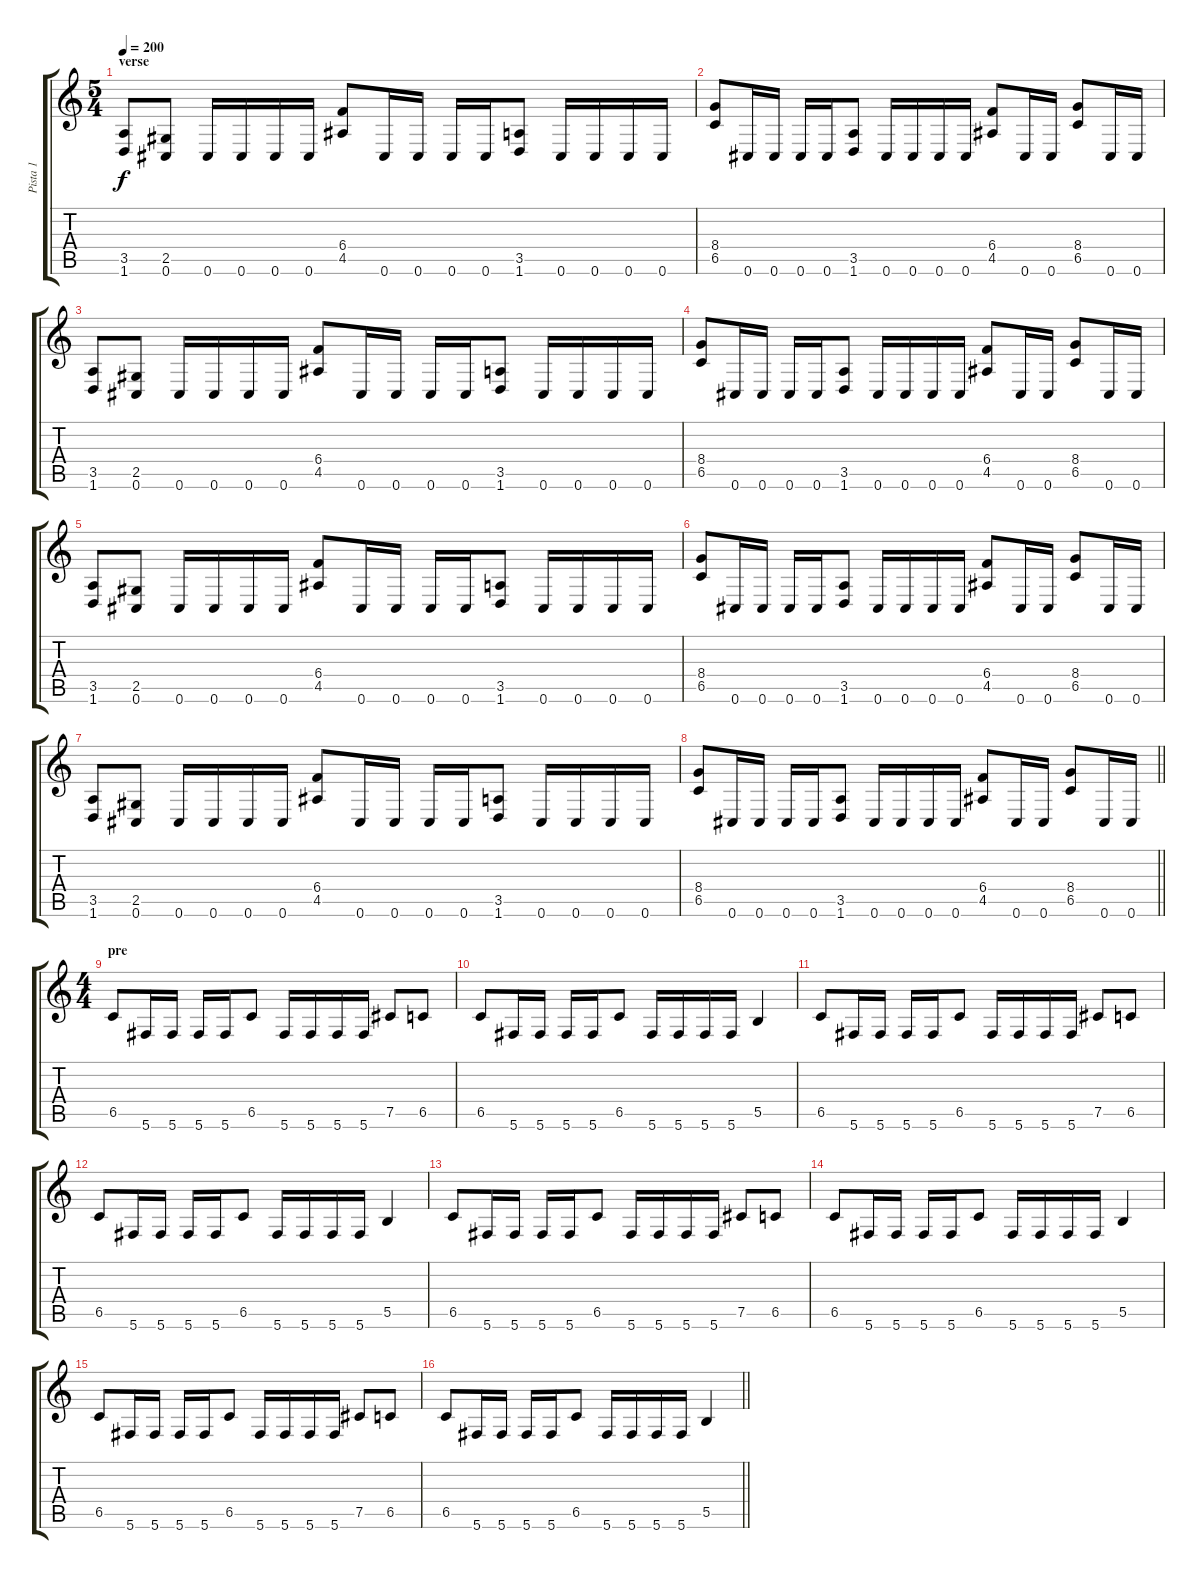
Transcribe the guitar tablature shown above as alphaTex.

\track ("Pista 1" "Pista 1") {instrument distortionguitar}
\staff {score tabs}
\tuning (Db4 Ab3 E3 B2 Gb2 Db2) {hide}
\ts (5 4)
\section ("" "verse")
\tempo 200
\clef g2
\ks c
(3.5 1.6).8{dy f} (2.5 0.6).8 0.6.16 0.6.16 0.6.16 0.6.16 (6.4 4.5).8 0.6.16 0.6.16 0.6.16 0.6.16 (3.5 1.6).8 0.6.16 0.6.16 0.6.16 0.6.16 |
(8.4 6.5).8 0.6.16 0.6.16 0.6.16 0.6.16 (3.5 1.6).8 0.6.16 0.6.16 0.6.16 0.6.16 (6.4 4.5).8 0.6.16 0.6.16 (8.4 6.5).8 0.6.16 0.6.16 |
(3.5 1.6).8 (2.5 0.6).8 0.6.16 0.6.16 0.6.16 0.6.16 (6.4 4.5).8 0.6.16 0.6.16 0.6.16 0.6.16 (3.5 1.6).8 0.6.16 0.6.16 0.6.16 0.6.16 |
(8.4 6.5).8 0.6.16 0.6.16 0.6.16 0.6.16 (3.5 1.6).8 0.6.16 0.6.16 0.6.16 0.6.16 (6.4 4.5).8 0.6.16 0.6.16 (8.4 6.5).8 0.6.16 0.6.16 |
(3.5 1.6).8 (2.5 0.6).8 0.6.16 0.6.16 0.6.16 0.6.16 (6.4 4.5).8 0.6.16 0.6.16 0.6.16 0.6.16 (3.5 1.6).8 0.6.16 0.6.16 0.6.16 0.6.16 |
(8.4 6.5).8 0.6.16 0.6.16 0.6.16 0.6.16 (3.5 1.6).8 0.6.16 0.6.16 0.6.16 0.6.16 (6.4 4.5).8 0.6.16 0.6.16 (8.4 6.5).8 0.6.16 0.6.16 |
(3.5 1.6).8 (2.5 0.6).8 0.6.16 0.6.16 0.6.16 0.6.16 (6.4 4.5).8 0.6.16 0.6.16 0.6.16 0.6.16 (3.5 1.6).8 0.6.16 0.6.16 0.6.16 0.6.16 |
\barLineRight lightlight
(8.4 6.5).8 0.6.16 0.6.16 0.6.16 0.6.16 (3.5 1.6).8 0.6.16 0.6.16 0.6.16 0.6.16 (6.4 4.5).8 0.6.16 0.6.16 (8.4 6.5).8 0.6.16 0.6.16 |
\ts (4 4)
\section ("" "pre")
6.5.8 5.6.16 5.6.16 5.6.16 5.6.16 6.5.8 5.6.16 5.6.16 5.6.16 5.6.16 7.5.8 6.5.8 |
6.5.8 5.6.16 5.6.16 5.6.16 5.6.16 6.5.8 5.6.16 5.6.16 5.6.16 5.6.16 5.5.4 |
6.5.8 5.6.16 5.6.16 5.6.16 5.6.16 6.5.8 5.6.16 5.6.16 5.6.16 5.6.16 7.5.8 6.5.8 |
6.5.8 5.6.16 5.6.16 5.6.16 5.6.16 6.5.8 5.6.16 5.6.16 5.6.16 5.6.16 5.5.4 |
6.5.8 5.6.16 5.6.16 5.6.16 5.6.16 6.5.8 5.6.16 5.6.16 5.6.16 5.6.16 7.5.8 6.5.8 |
6.5.8 5.6.16 5.6.16 5.6.16 5.6.16 6.5.8 5.6.16 5.6.16 5.6.16 5.6.16 5.5.4 |
6.5.8 5.6.16 5.6.16 5.6.16 5.6.16 6.5.8 5.6.16 5.6.16 5.6.16 5.6.16 7.5.8 6.5.8 |
\barLineRight lightlight
6.5.8 5.6.16 5.6.16 5.6.16 5.6.16 6.5.8 5.6.16 5.6.16 5.6.16 5.6.16 5.5.4
